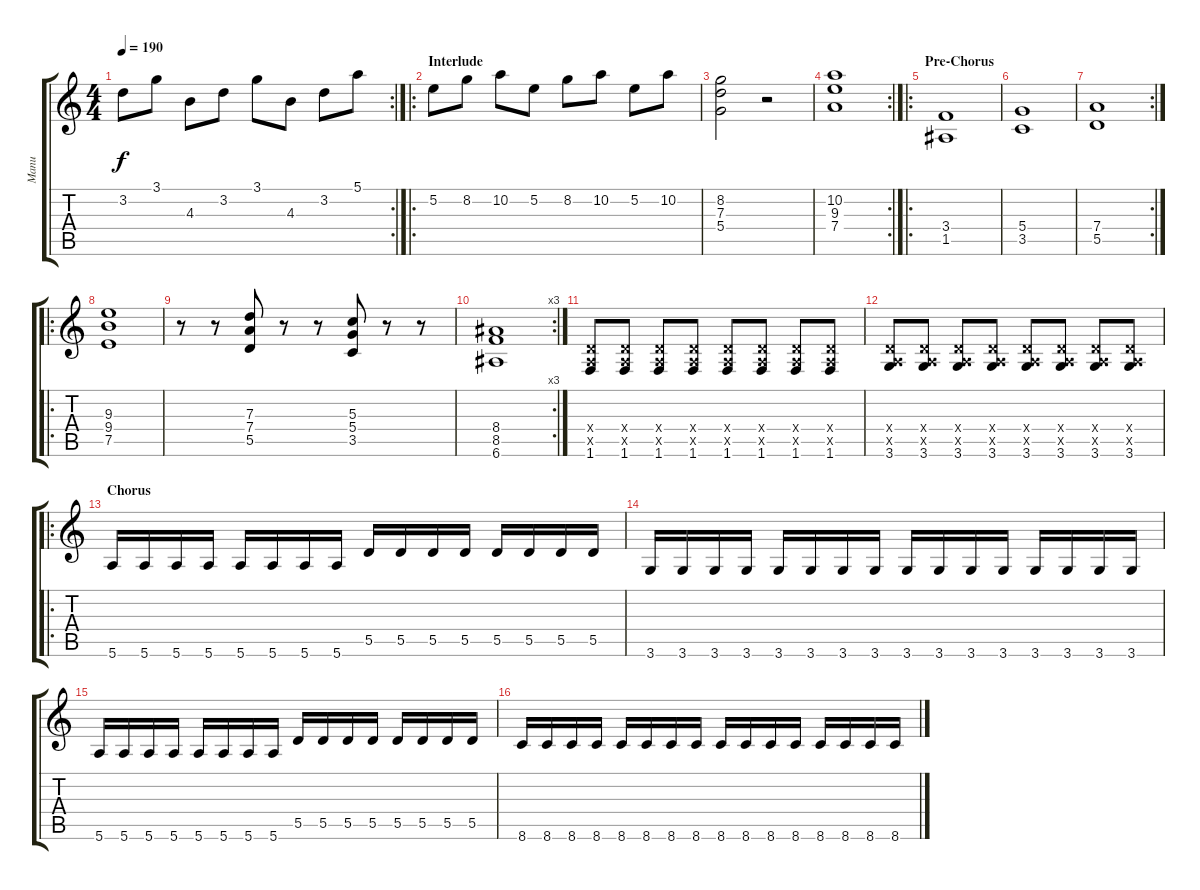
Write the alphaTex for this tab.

\track ("Manu" "Manu") {instrument overdrivenguitar}
\staff {score tabs}
\tuning (E4 B3 G3 D3 A2 E2) {hide}
\rc 2
\ts (4 4)
\tempo 190
\clef g2
\ks c
3.2.8{dy f} 3.1.8 4.3.8 3.2.8 3.1.8 4.3.8 3.2.8 5.1.8 |
\ro
\section ("" "Interlude")
5.2.8 8.2.8 10.2.8 5.2.8 8.2.8 10.2.8 5.2.8 10.2.8 |
(8.2 7.3 5.4).2 r.2 |
\rc 2
(10.2 9.3 7.4).1 |
\ro
\section ("" "Pre-Chorus")
(3.4 1.5).1 |
(5.4 3.5).1 |
\rc 2
(7.4 5.5).1 |
\ro
(9.3 9.4 7.5).1 |
r.8 r.8 (7.3 7.4 5.5).8 r.8 r.8 (5.3 5.4 3.5).8 r.8 r.8 |
\rc 3
(8.4 8.5 6.6).1 |
(0.4{x} 0.5{x} 1.6).8 (0.4{x} 0.5{x} 1.6).8 (0.4{x} 0.5{x} 1.6).8 (0.4{x} 0.5{x} 1.6).8 (0.4{x} 0.5{x} 1.6).8 (0.4{x} 0.5{x} 1.6).8 (0.4{x} 0.5{x} 1.6).8 (0.4{x} 0.5{x} 1.6).8 |
(0.4{x} 0.5{x} 3.6).8 (0.4{x} 0.5{x} 3.6).8 (0.4{x} 0.5{x} 3.6).8 (0.4{x} 0.5{x} 3.6).8 (0.4{x} 0.5{x} 3.6).8 (0.4{x} 0.5{x} 3.6).8 (0.4{x} 0.5{x} 3.6).8 (0.4{x} 0.5{x} 3.6).8 |
\ro
\section ("" "Chorus")
5.6.16 5.6.16 5.6.16 5.6.16 5.6.16 5.6.16 5.6.16 5.6.16 5.5.16 5.5.16 5.5.16 5.5.16 5.5.16 5.5.16 5.5.16 5.5.16 |
3.6.16 3.6.16 3.6.16 3.6.16 3.6.16 3.6.16 3.6.16 3.6.16 3.6.16 3.6.16 3.6.16 3.6.16 3.6.16 3.6.16 3.6.16 3.6.16 |
5.6.16 5.6.16 5.6.16 5.6.16 5.6.16 5.6.16 5.6.16 5.6.16 5.5.16 5.5.16 5.5.16 5.5.16 5.5.16 5.5.16 5.5.16 5.5.16 |
8.6.16 8.6.16 8.6.16 8.6.16 8.6.16 8.6.16 8.6.16 8.6.16 8.6.16 8.6.16 8.6.16 8.6.16 8.6.16 8.6.16 8.6.16 8.6.16
